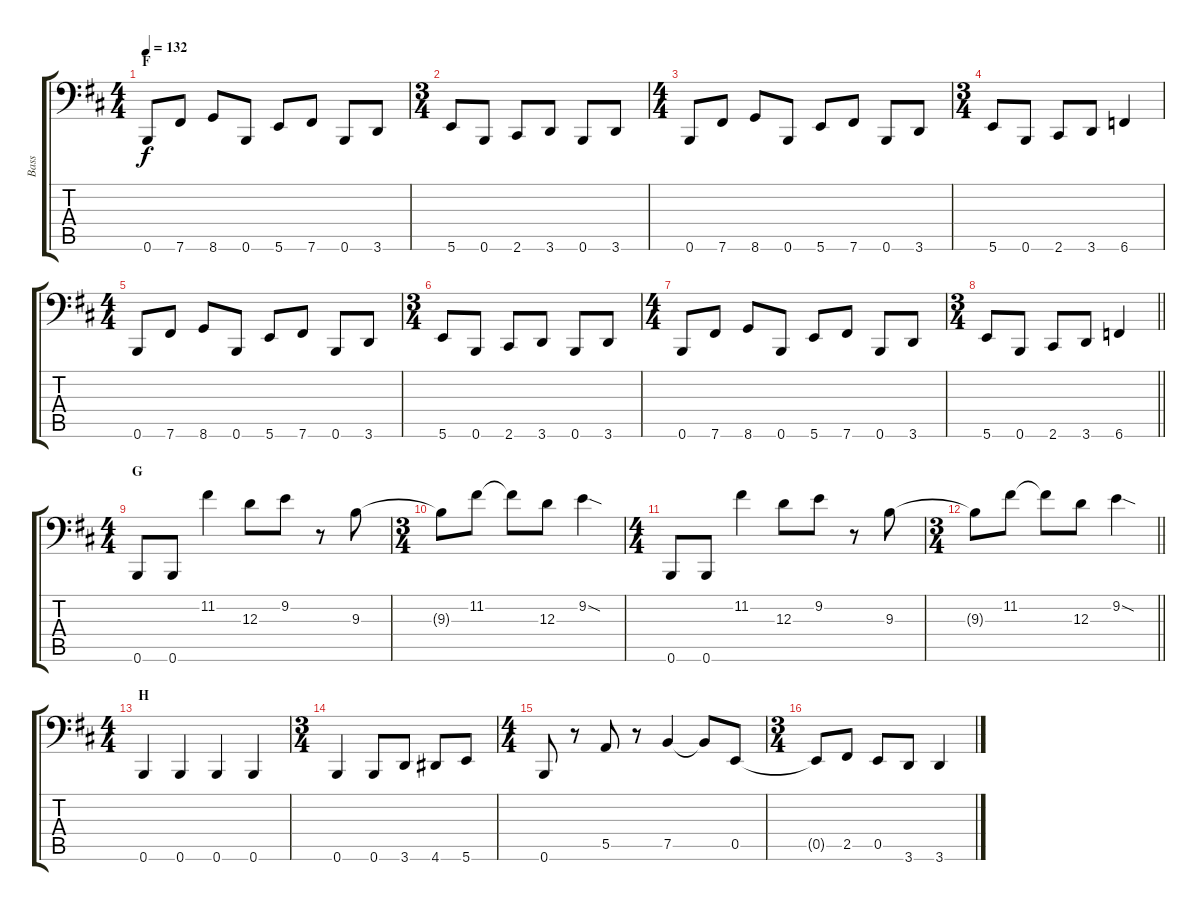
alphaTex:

\track ("Bass" "Bass") {instrument electricbassfinger}
\staff {score tabs}
\tuning (C3 G2 D2 A1 E1 B0) {hide}
\ts (4 4)
\section ("" "F")
\tempo 132
\clef f4
\ks bminor
0.6.8{dy f} 7.6.8 8.6.8 0.6.8 5.6.8 7.6.8 0.6.8 3.6.8 |
\ts (3 4)
5.6.8 0.6.8 2.6.8 3.6.8 0.6.8 3.6.8 |
\ts (4 4)
0.6.8 7.6.8 8.6.8 0.6.8 5.6.8 7.6.8 0.6.8 3.6.8 |
\ts (3 4)
5.6.8 0.6.8 2.6.8 3.6.8 6.6.4 |
\ts (4 4)
0.6.8 7.6.8 8.6.8 0.6.8 5.6.8 7.6.8 0.6.8 3.6.8 |
\ts (3 4)
5.6.8 0.6.8 2.6.8 3.6.8 0.6.8 3.6.8 |
\ts (4 4)
0.6.8 7.6.8 8.6.8 0.6.8 5.6.8 7.6.8 0.6.8 3.6.8 |
\ts (3 4)
\barLineRight lightlight
5.6.8 0.6.8 2.6.8 3.6.8 6.6.4 |
\ts (4 4)
\section ("" "G")
0.6.8 0.6.8 11.2.4 12.3.8 9.2.8 r.8 9.3.8 |
\ts (3 4)
9.3{t}.8 11.2.8 11.2{t}.8 12.3.8 9.2{sod}.4 |
\ts (4 4)
0.6.8 0.6.8 11.2.4 12.3.8 9.2.8 r.8 9.3.8 |
\ts (3 4)
\barLineRight lightlight
9.3{t}.8 11.2.8 11.2{t}.8 12.3.8 9.2{sod}.4 |
\ts (4 4)
\section ("" "H")
0.6.4 0.6.4 0.6.4 0.6.4 |
\ts (3 4)
0.6.4 0.6.8 3.6.8 4.6.8 5.6.8 |
\ts (4 4)
0.6.8 r.8 5.5.8 r.8 7.5.4 7.5{t}.8 0.5.8 |
\ts (3 4)
0.5{t}.8 2.5.8 0.5.8 3.6.8 3.6.4
